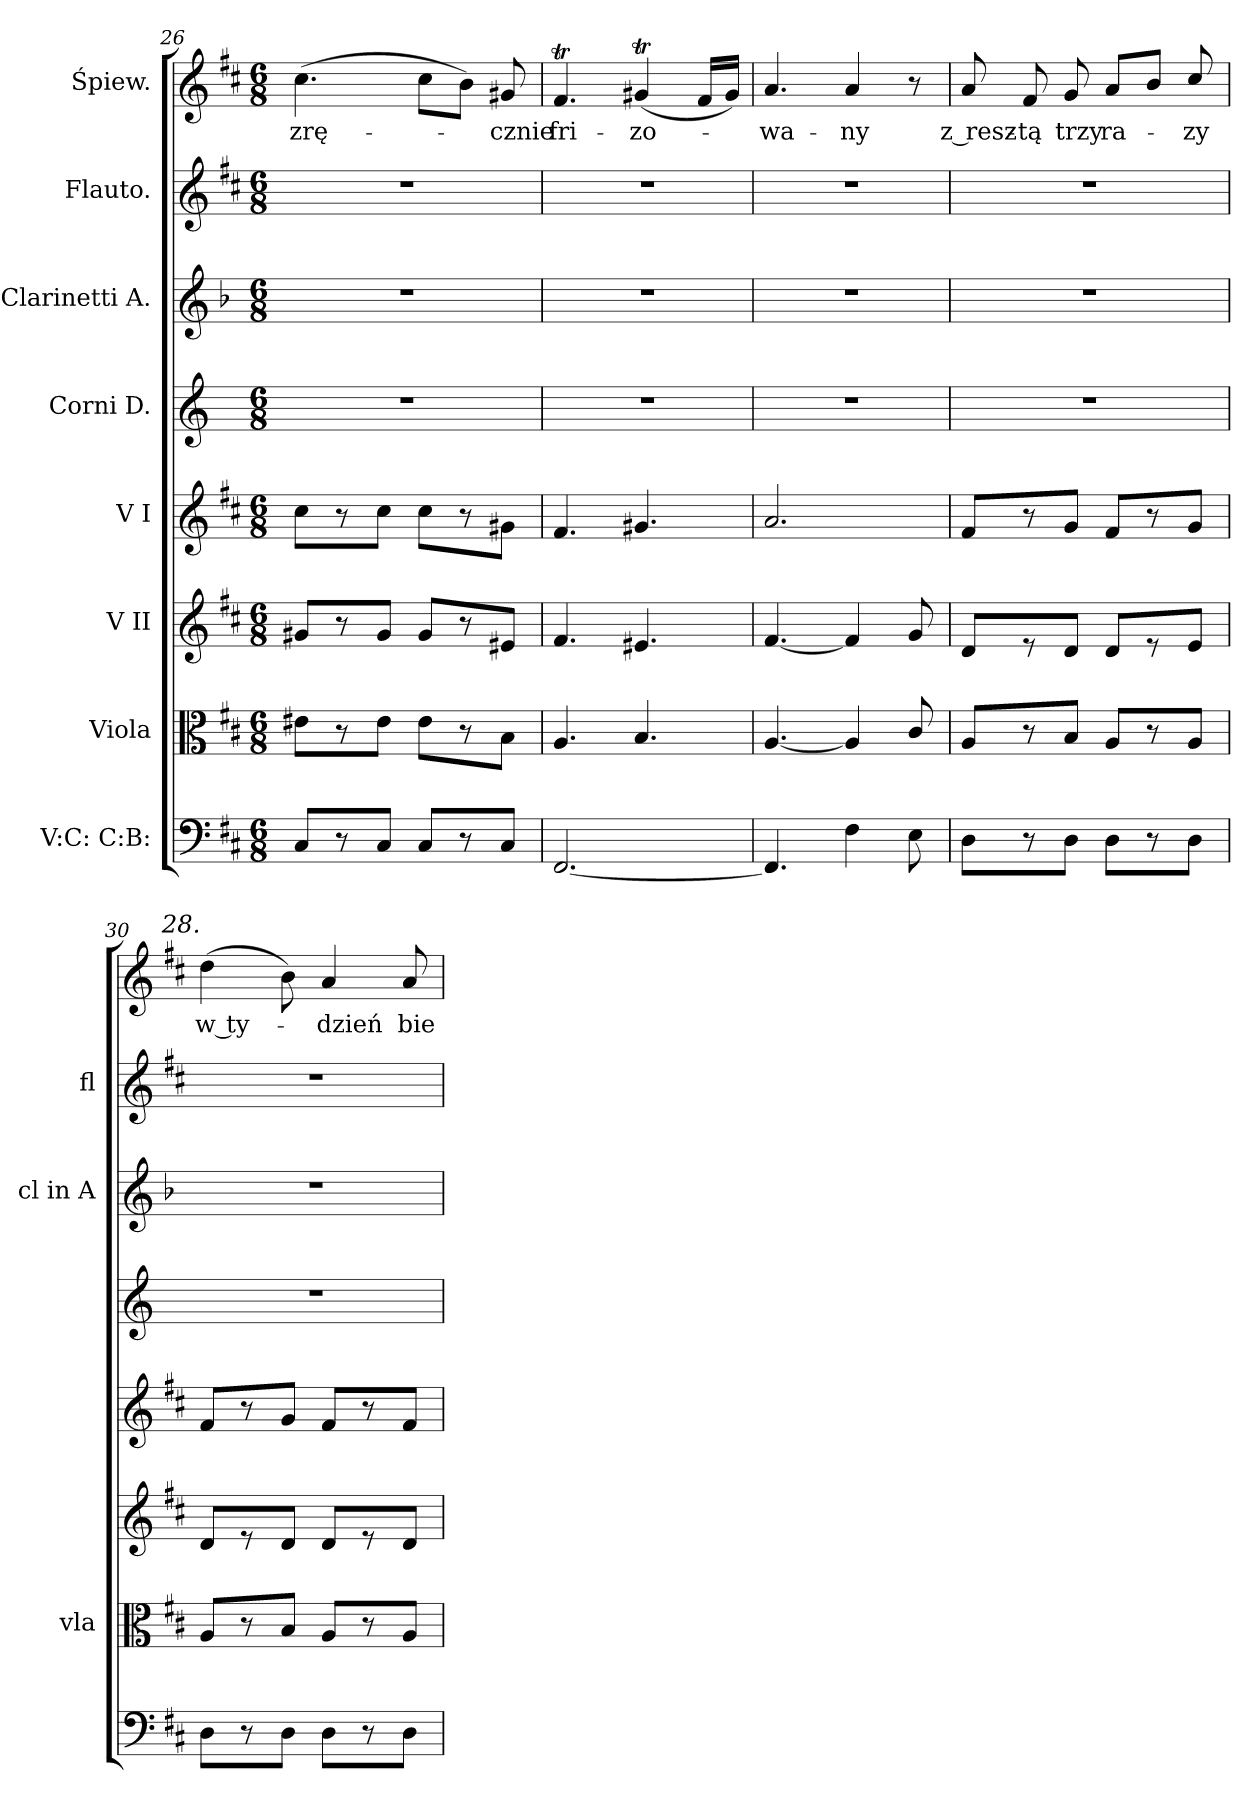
**kern	**kern	**kern	**kern	**kern	**kern	**kern	**kern	**text
*part8	*part7	*part6	*part5	*part4	*part3	*part2	*part1	*part1
*staff8	*staff7	*staff6	*staff5	*staff4	*staff3	*staff2	*staff1	*staff1
*I"V:C: C:B:	*I"Viola	*I"V II	*I"V I	*I"Corni D.	*I"Clarinetti A.	*I"Flauto.	*I"Śpiew.	*
*	*I'vla	*	*	*	*I'cl in A	*I'fl	*	*
*clefF4	*clefC3	*clefG2	*clefG2	*clefG2	*clefG2	*clefG2	*clefG2	*
*	*	*	*	*ITrd6c10	*ITrd2c3	*	*	*
*k[f#c#]	*k[f#c#]	*k[f#c#]	*k[f#c#]	*k[f#c#]	*k[f#c#]	*k[f#c#]	*k[f#c#]	*
*D:	*D:	*D:	*D:	*D:	*D:	*D:	*D:	*
*M6/8	*M6/8	*M6/8	*M6/8	*M6/8	*M6/8	*M6/8	*M6/8	*
=26	=26	=26	=26	=26	=26	=26	=26	=26
8C#/L	8e#X\L	8g#X/L	8cc#\L	2.r	2.r	2.r	(>4.cc#\	zrę-
8r	8r	8r	8r	.	.	.	.	.
8C#/J	8e#\J	8g#/J	8cc#\J	.	.	.	.	.
8C#/L	8e#\L	8g#/L	8cc#\L	.	.	.	8cc#\L	.
8r	8r	8r	8r	.	.	.	8b\J)	.
8C#/J	8B\J	8e#X/J	8g#X\J	.	.	.	8g#X/	-cznie
=27	=27	=27	=27	=27	=27	=27	=27	=27
[2.FF#/	4.A/	4.f#/	4.f#/	2.r	2.r	2.r	4.f#t/	fri-
.	4.B/	4.e#X/	4.g#X/	.	.	.	(<4g#Xt/	-zo-
.	.	.	.	.	.	.	16f#/LL	.
.	.	.	.	.	.	.	16g#/JJ)	.
=28	=28	=28	=28	=28	=28	=28	=28	=28
4.FF#/]	[4.A/	[4.f#/	2.a/	2.r	2.r	2.r	4.a/	-wa-
4F#\	4A/]	4f#/]	.	.	.	.	4a/	-ny
8E\	8c#/	8g/	.	.	.	.	8r	.
=29	=29	=29	=29	=29	=29	=29	=29	=29
8D\L	8A/L	8d/L	8f#/L	2.r	2.r	2.r	8a/	z resz-
8r	8r	8r	8r	.	.	.	8f#/	-tą
8D\J	8B/J	8d/J	8g/J	.	.	.	8g/	trzy
8D\L	8A/L	8d/L	8f#/L	.	.	.	8a/L	ra-
8r	8r	8r	8r	.	.	.	8b/J	.
8D\J	8A/J	8e/J	8g/J	.	.	.	8cc#/	-zy
=30	=30	=30	=30	=30	=30	=30	=30	=30
!	!	!	!	!	!	!	!LO:TX:a:i:rj:t=28.	!
8D\L	8A/L	8d/L	8f#/L	2.r	2.r	2.r	(>4dd\	w ty-
8r	8r	8r	8r	.	.	.	.	.
8D\J	8B/J	8d/J	8g/J	.	.	.	8b\)	.
8D\L	8A/L	8d/L	8f#/L	.	.	.	4a/	-dzień
8r	8r	8r	8r	.	.	.	.	.
8D\J	8A/J	8d/J	8f#/J	.	.	.	8a/	bie-
=	=	=	=	=	=	=	=	=
*-	*-	*-	*-	*-	*-	*-	*-	*-
